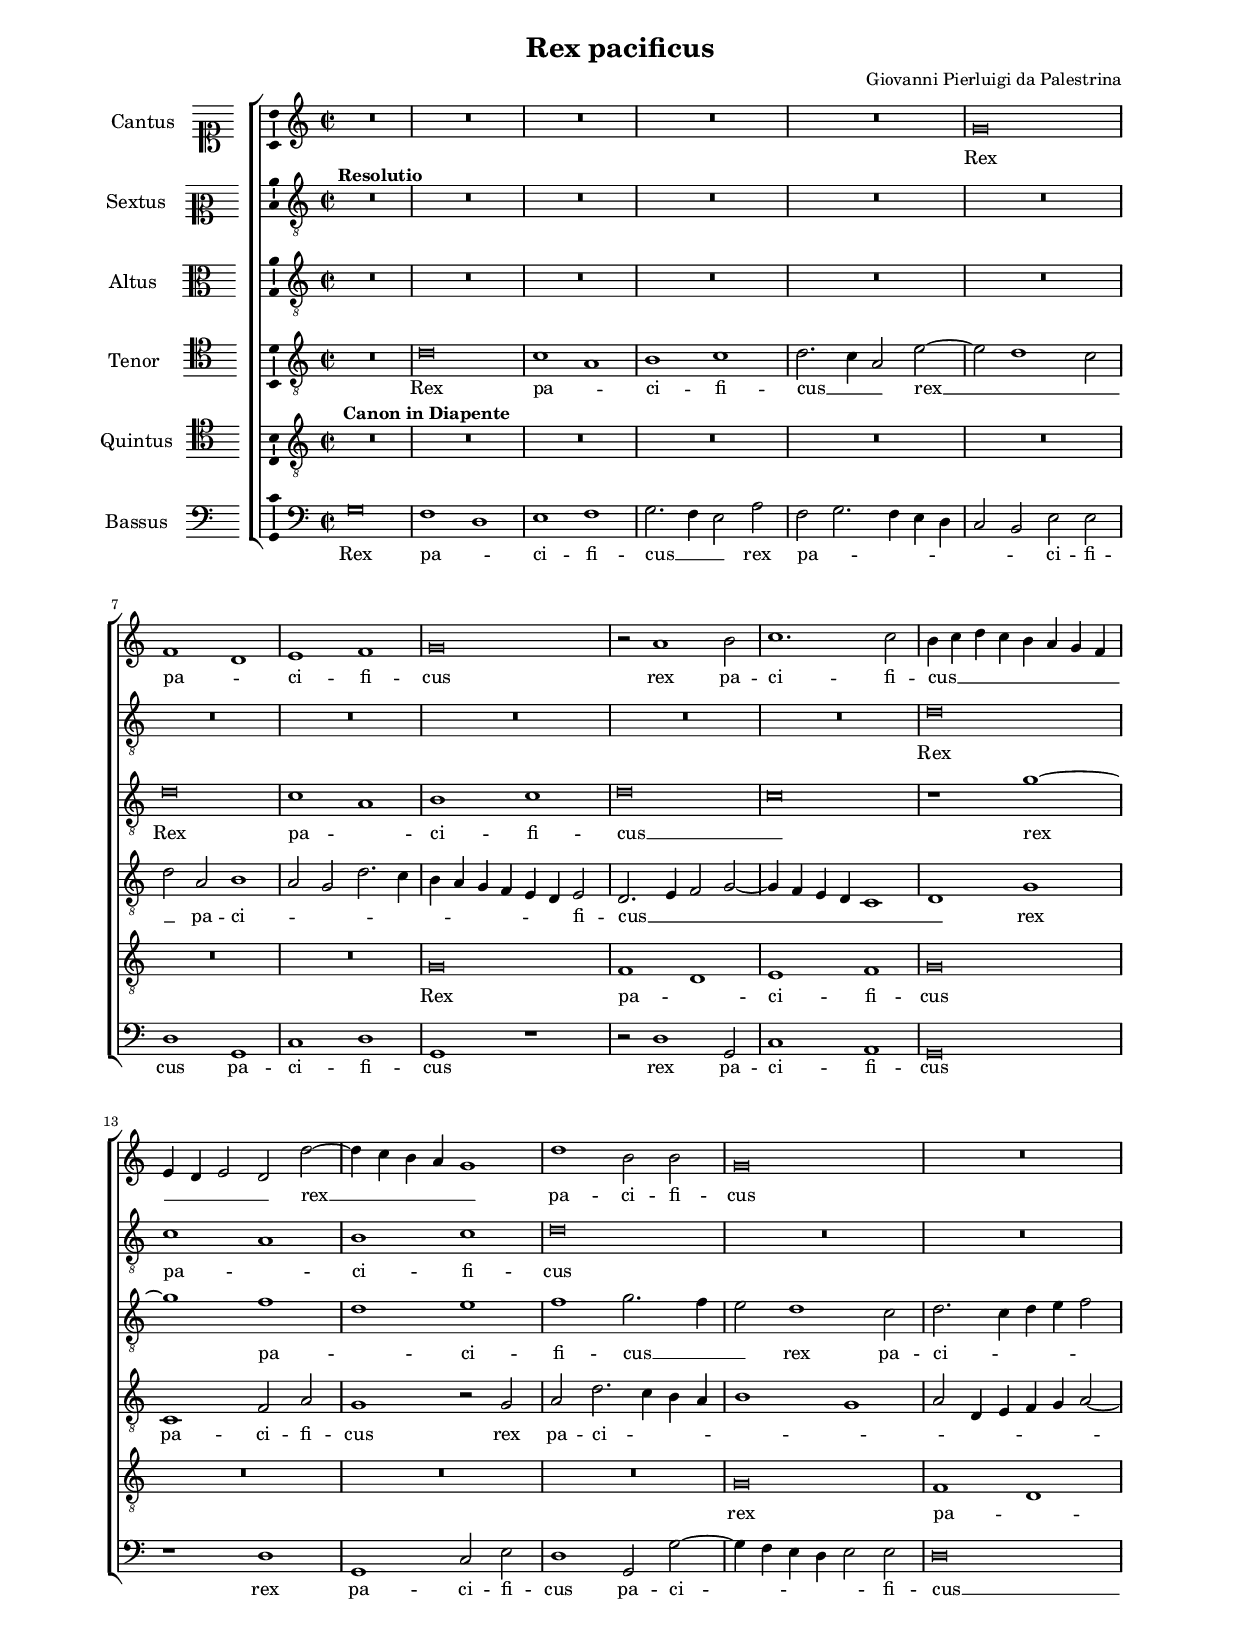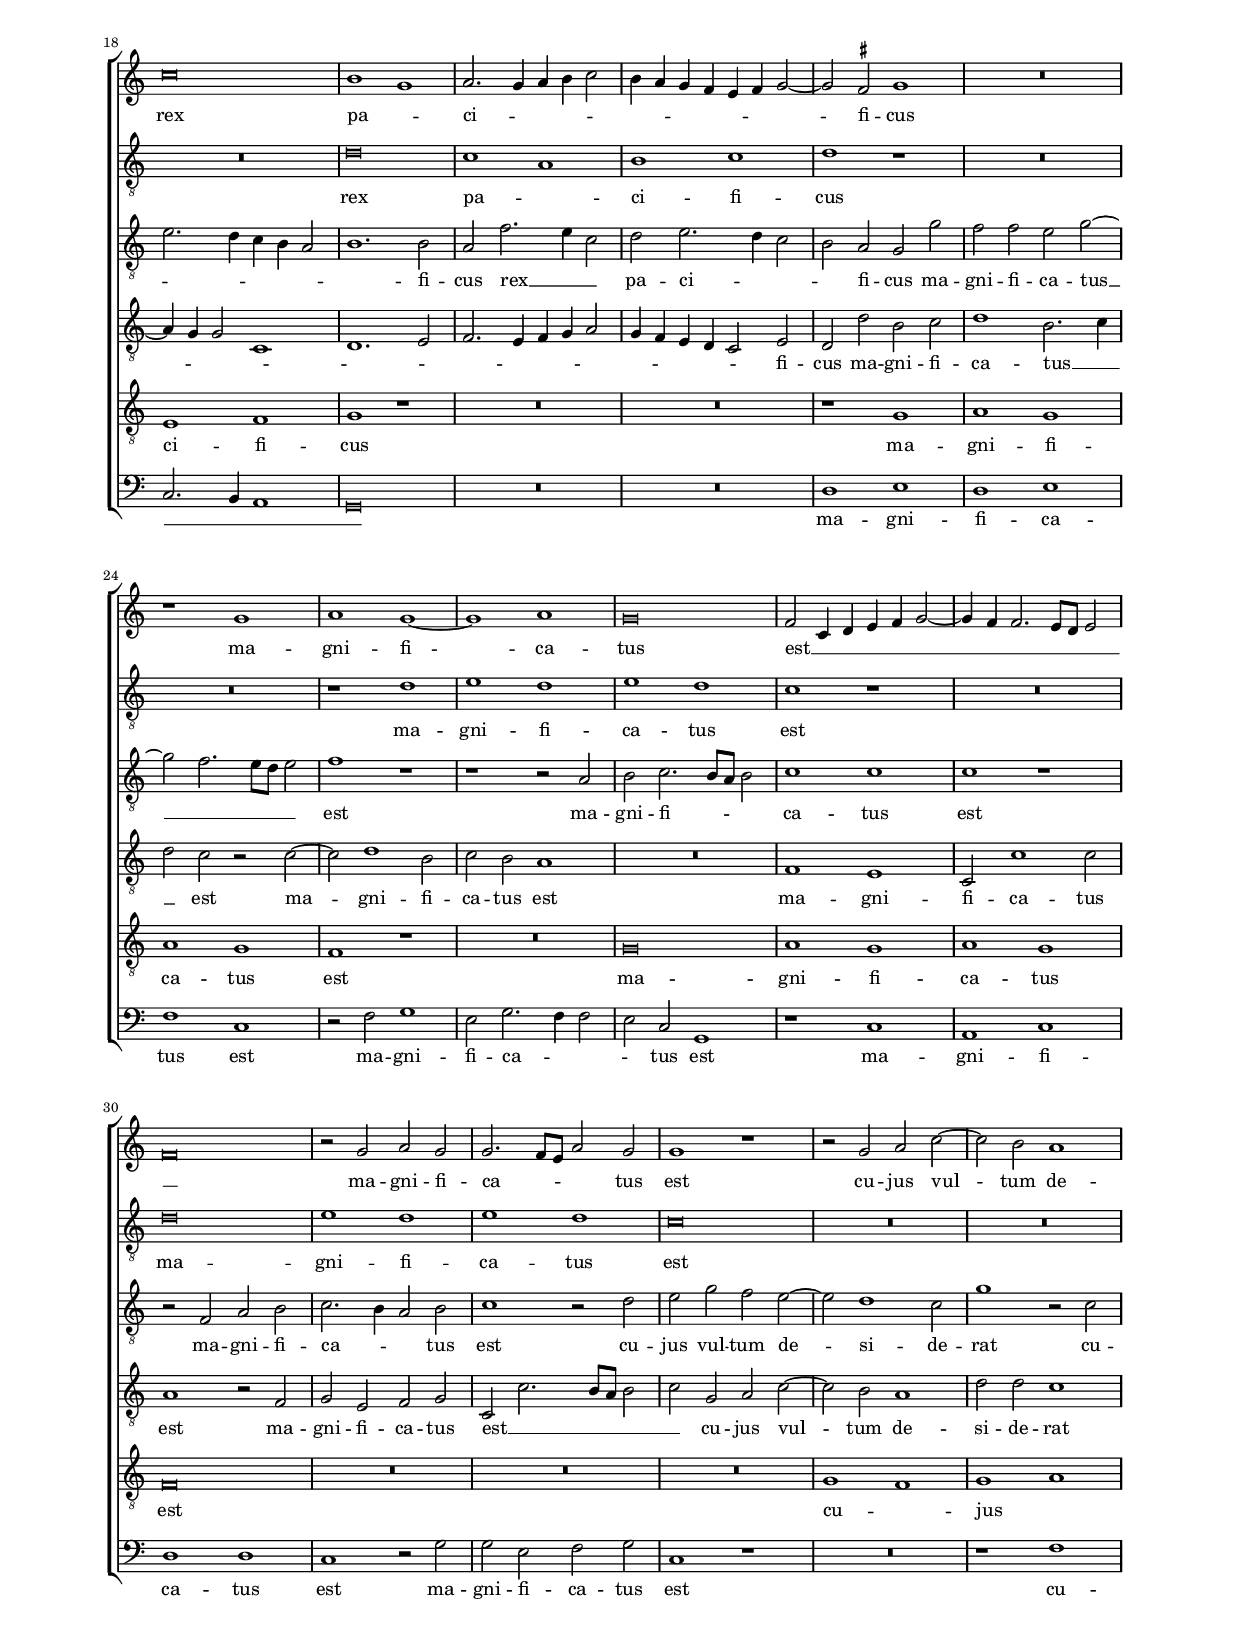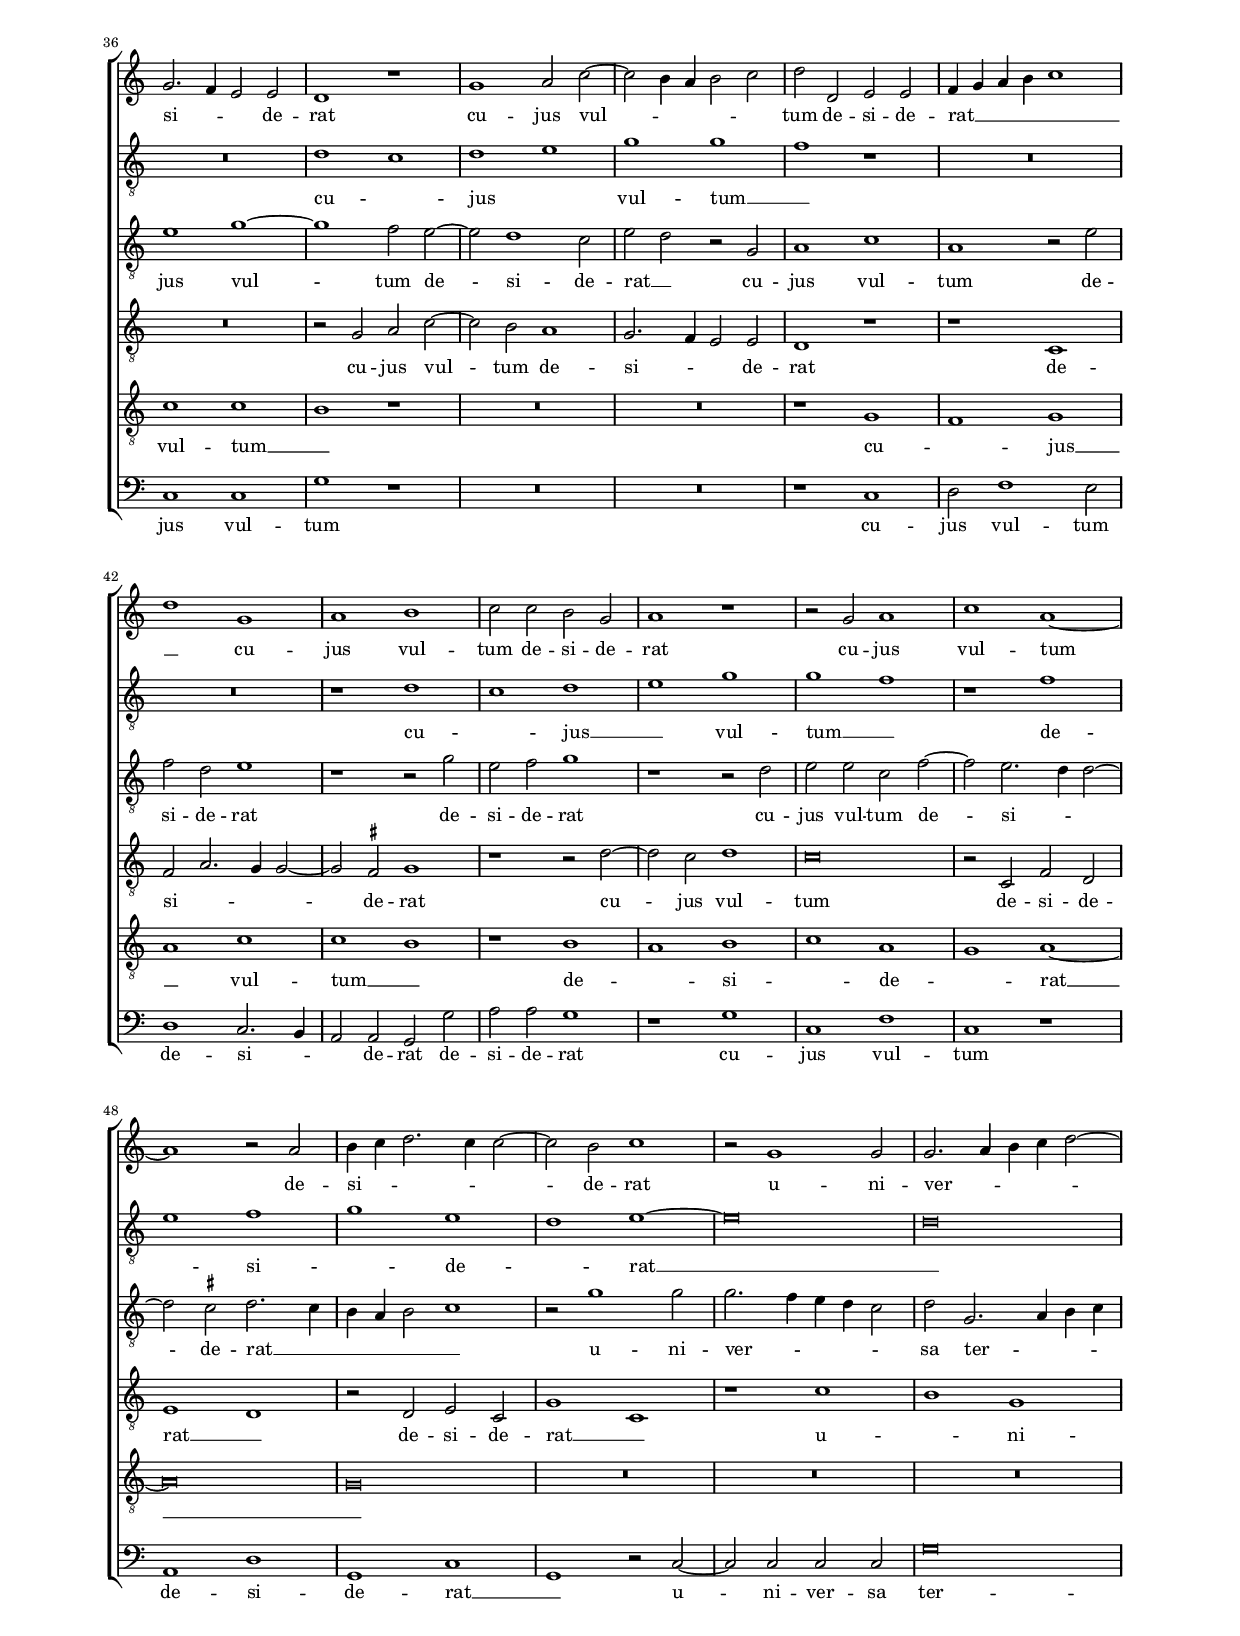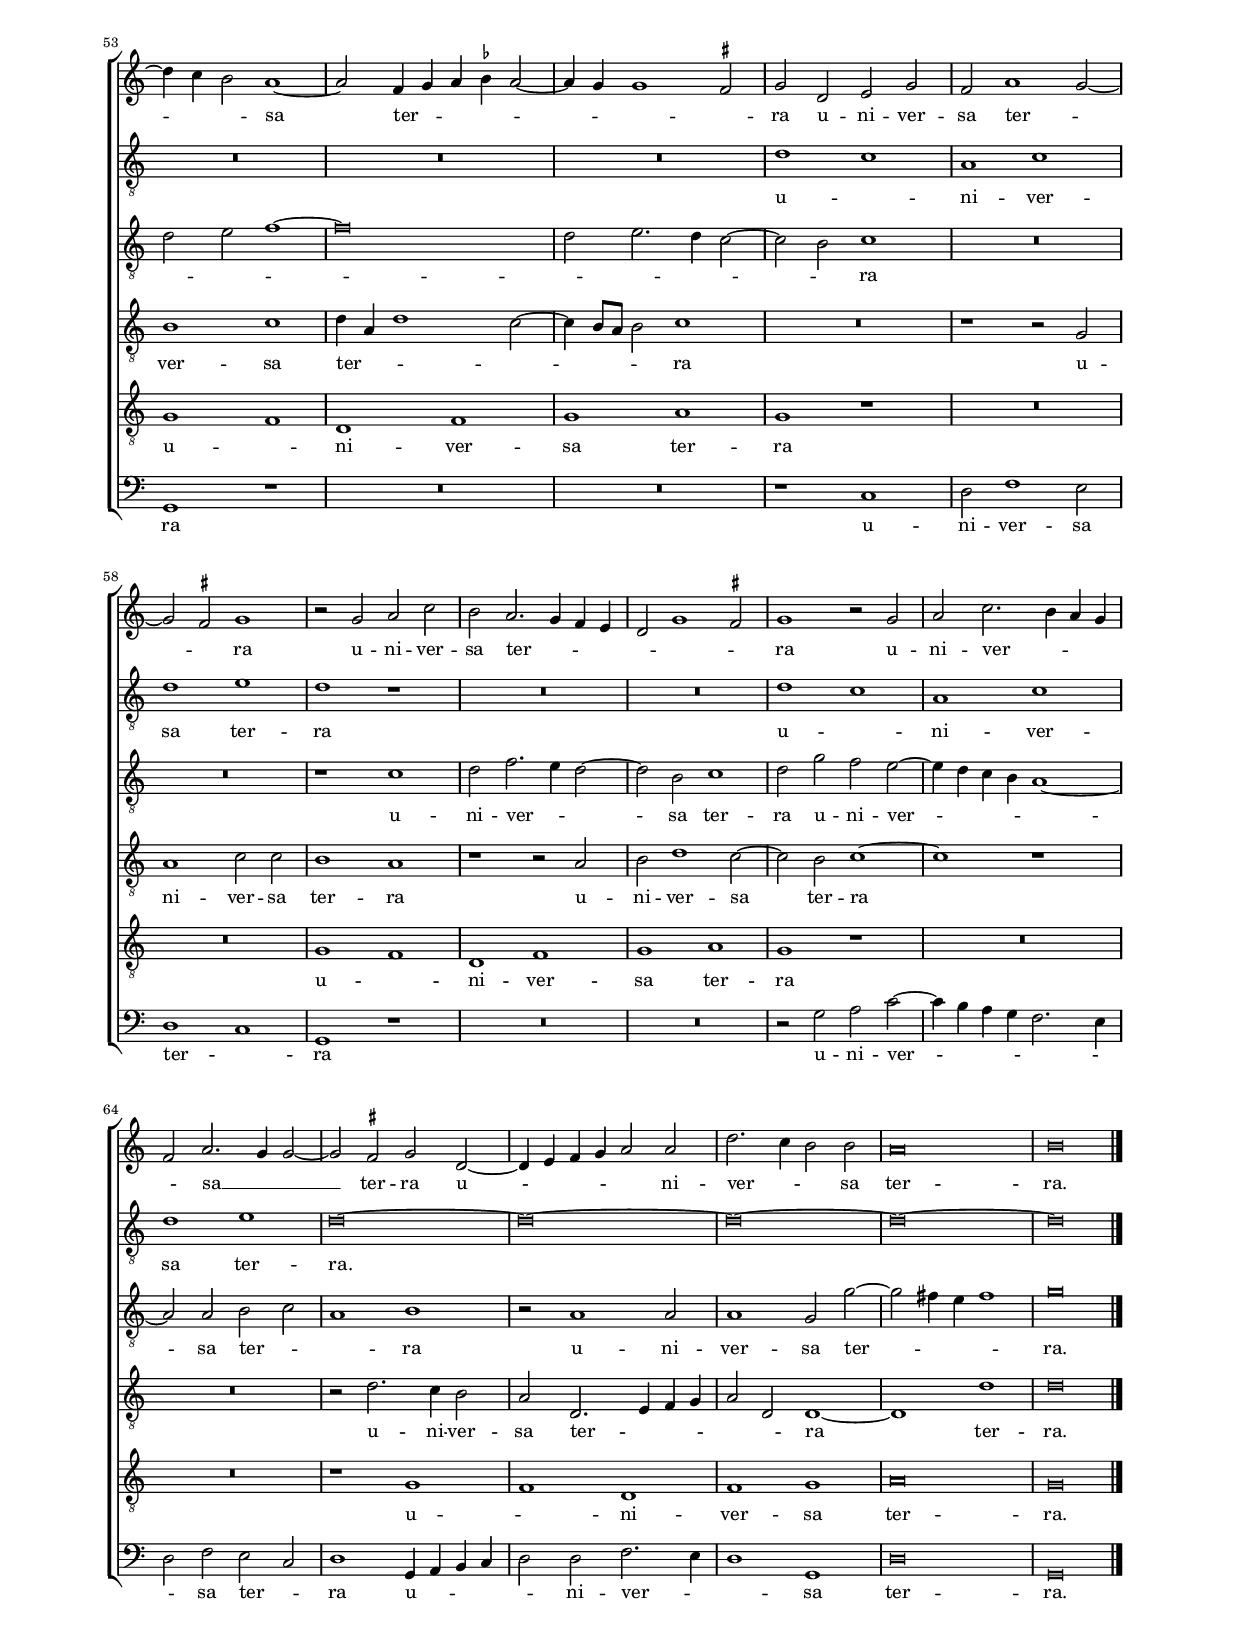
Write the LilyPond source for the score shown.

\header
{
  title="Rex pacificus"
  composer="Giovanni Pierluigi da Palestrina"
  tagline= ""
}

\version "2.24.2"
\include "deutsch.ly"
#(set-global-staff-size 15)
#(ly:set-option 'point-and-click #f)

	
global = {
	\key c \major
	\time 2/2 \set Score.measureLength = #(ly:make-moment 2/1)
	\skip 1*2*69 \bar "|."
	}

	ficta = { \once \set suggestAccidentals = ##t }
	
	forget = #(define-music-function (music) (ly:music?) #{
		\accidentalStyle forget
		$music
		\accidentalStyle default
		#})
	
	m = \melisma
	me = \melismaEnd


\paper
	{
	top-margin = 1.5 \cm
	bottom-margin = 1.5 \cm
	left-margin = 2 \cm
	right-margin = 2 \cm
	ragged-bottom = ##f
	ragged-last-bottom = ##f
	print-page-number = ##f
	system-system-spacing = #'((basic-distance . 16) (minimum-distance . 14) (padding . 5) (strechability . 50))
%	systems-per-page = 3
%	min-systems-per-page = 3
	}


incipitcantus = \markup { \score {
	{
	\set Staff.instrumentName = \markup { \fontsize #1 "Cantus" }
	\key c \major
	\clef soprano
	s4 \bar ""
	}
	\layout  {
	raggedright = ##t
	indent = 1.6 \cm
	line-width = 2.5 \cm
	\context { \Staff \remove Time_signature_engraver }
	\override Staff.Clef.Y-extent = #'(0 . 0)
	}} \hspace #1 }


incipitsextus = \markup { \score {
	{
	\set Staff.instrumentName = \markup { \fontsize #1 "Sextus" }
	\key c \major
	\clef mezzosoprano
	s4 \bar ""
	}
	\layout  {
	raggedright = ##t
	indent = 1.6 \cm
	line-width = 2.5 \cm
	\context { \Staff \remove Time_signature_engraver }
	\override Staff.Clef.Y-extent = #'(0 . 0)
	}} \hspace #1 }
	 
	 
incipitaltus = \markup { \score {
	{
	\set Staff.instrumentName = \markup { \fontsize #1 "Altus" }
	\key c \major
	\clef alto
	s4 \bar ""
	}
	\layout  {
	raggedright = ##t
	indent = 1.6 \cm
	line-width = 2.5 \cm
	\context { \Staff \remove Time_signature_engraver }
	\override Staff.Clef.Y-extent = #'(0 . 0)
	}} \hspace #1 }


incipittenor = \markup { \score {
	{
	\set Staff.instrumentName = \markup { \fontsize #1 "Tenor" }
	\key c \major
	\clef tenor
	s4 \bar ""
	}
	\layout  {
	raggedright = ##t
	indent = 1.6 \cm
	line-width = 2.5 \cm
	\context { \Staff \remove Time_signature_engraver }
	\override Staff.Clef.Y-extent = #'(0 . 0)
	}} \hspace #1 }
	 
	 
incipitquintus = \markup { \score {
	{
	\set Staff.instrumentName = \markup { \fontsize #1 "Quintus" }
	\key c \major
	\clef tenor
	s4 \bar ""
	}
	\layout  {
	raggedright = ##t
	indent = 1.6 \cm
	line-width = 2.5 \cm
	\context { \Staff \remove Time_signature_engraver }
	\override Staff.Clef.Y-extent = #'(0 . 0)
	}} \hspace #1 }
	 
	 
incipitbassus = \markup { \score {
	{
	\set Staff.instrumentName = \markup { \fontsize #1 "Bassus" }
	\key c \major
	\clef bass
	s4 \bar ""
	}
	\layout  {
	raggedright = ##t
	indent = 1.6 \cm
	line-width = 2.5 \cm
	\context { \Staff \remove Time_signature_engraver }
	\override Staff.Clef.Y-extent = #'(0 . 0)
	}} \hspace #1 }


cantus =  \relative c''
	{
	R\breve
	R\breve
	R\breve
	R\breve
%5
	R\breve
	g\breve
	f1 \m d \me
	e1 f
	g\breve
%10
	r2 a1 h2 |
	c1. c2
	h4 \m c d c h a g f
	e4 d e2 d \me d'~
	d4 \m c h a g1 \me
%15
	d'1 h2 h |
	g\breve
	R\breve
	c\breve
	h1 \m g \me
%20
	a2. \m g4 a h c2 |
	h4 a g f e f g2~
	g2 \me \ficta fis g1
	R\breve
	r1 g
%25
	a1 g~ |
	g1 a
	g\breve
	f2 \m c4 d e f g2~
	g4 f f2. e8 d e2
%30
	f\breve \me |
	r2 g a g
	g2. \m f8 e a2 \me g
	g1 r
	r2 g a c~
%35
	c2 h a1 |
	g2. \m f4 e2 \me e
	d1 r
	g1 a2 c~
	c2 \m h4 a h2 c \me
%40
	d2 d, e e |
	f4 \m g a h c1
	d1 \me g,
	a1 h
	c2 c h g
%45
	a1 r |
	r2 g a1
	c1 a~
	a1 r2 a
	h4 \m c d2. c4 c2~
%50
	c2 \me h c1 |
	r2 g1 g2
	g2. \m a4 h c d2~
	d4 c h2 \me a1~
	a2 f4 \m g a \ficta b a2~
%55
	a4 g g1 \ficta fis2 \me |
	g2 d e g
	f2 a1 \m g2~
	g2 \ficta fis \me g1
	r2 g a c
%60
	h2 a2. \m g4 f e |
	d2 g1 \ficta fis2 \me
	g1 r2 g
	a2 c2. \m h4 a g
	f2 \me a2. \m g4 g2~
%65
	g2 \me \ficta fis g d~ |
	d4 \m e f g a2 \me a
	d2. \m c4 h2 \me h
	a\breve
	h\breve |
	}
	

sextus = \relative c'
	{
	R\breve^\markup { \hspace #2 \bold "Resolutio" }
	R\breve
	R\breve
	R\breve
%5
	R\breve
	R\breve
	R\breve
	R\breve
	R\breve
%10
	R\breve
	R\breve
	d\breve
	c1 \m a \me
	h1 c
%15
	d\breve |
	R\breve
	R\breve
	R\breve
	d\breve
%20
	c1 \m a \me |
	h1 c
	d1 r
	R\breve
	R\breve
%25
	r1 d |
	e1 d
	e1 d
	c1 r
	R\breve
%30
	d\breve |
	e1 d
	e1 d
	c\breve
	R\breve
%35
	R\breve |
	R\breve
	d1 \m c \me
	d1 \m e \me
	g1 g \m
%40
	f1 \me r |
	R\breve
	R\breve
	r1 d \m
	c1 \me d1 \m
%45
	e1 \me g |
	g1 \m f \me
	r1 f \m
	e1 \me f \m
	g1 \me e \m
%50
	d1 \me e~ |
	e\breve \m
	d\breve \me
	R\breve
	R\breve
%55
	R\breve |
	d1 \m c \me
	a1 c
	d1 e
	d1 r
%60
	R\breve |
	R\breve
	d1 \m c \me
	a1 c
	d1 e
%65
	d\breve~ |
	d\breve~
	d\breve~
	d\breve~
	d\breve
	}

altus =  \relative c'
	{
	R\breve
	R\breve
	R\breve
	R\breve
%5
	R\breve
	R\breve
	d\breve
	c1 \m a \me
	h1 c
%10
	d\breve \m |
	c\breve \me
	r1 g'~
	g1 f \m
	d1 \me e
%15
	f1 g2. \m f4 |
	e2 \me d1 c2
	d2. \m c4 d e f2
	e2. d4 c h a2
	h1. \me h2
%20
	a2 f'2. \m e4 c2 \me |
	d2 e2. \m d4 c2
	h2 \me a g g'
	f2 f e g~
	g2 \m f2. e8 d e2 \me
%25
	f1 r |
	r1 r2 a,
	h2 c2. \m h8 a h2 \me
	c1 c
	c1 r
%30
	r2 f, a h |
	c2. \m h4 a2 \me h
	c1 r2 d
	e2 g f e~
	e2 d1 c2
%35
	g'1 r2 c, |
	e1 g~
	g1 f2 e~
	e2 d1 c2
	e2 \m d \me r g,
%40
	a1 c |
	a1 r2 e'
	f2 d e1
	r1 r2 g
	e2 f g1
%45
	r1 r2 d |
	e2 e c f~
	f2 e2. \m d4 d2~
	d2 \me \ficta cis d2. \m \forget c4
	h4 a h2 c1 \me
%50
	r2 g'1 g2 |
	g2. \m f4 e d c2 \me
	d2 g,2. \m a4 h c
	d2 e f1~
	f\breve
%55
	d2 e2. d4 c2~ |
	c2 h \me c1
	R\breve
	R\breve
	r1 c
%60
	d2 f2. \m e4 d2~ |
	d2 \me h c1
	d2 g f e~
	e4 \m d c h a1~
	a2 \me a h \m c
%65
	a1 \me h |
	r2 a1 a2
	a1 g2 g'~
	g2 \m fis4 e fis1 \me
	g\breve
	}
	


tenor =  \relative c'
	{
	R\breve
	d\breve
	c1 \m a \me
	h1 c
%5
	d2. \m c4 a2 \me e'~ |
	e2 \m d1 c2
	d2 \me a h1 \m
	a2 g d'2. c4
	h4 a g f e d \me e2
%10
	d2. \m e4 f2 g~ |
	g4 f e d c1
	d1 \me g
	c,1 f2 a
	g1 r2 g
%15
	a2 d2. \m c4 h a |
	h1 g
	a2 d,4 e f g a2~
	a4 g g2 c,1
	d1. e2
%20
	f2. e4 f g a2 |
	g4 f e d c2 \me e
	d2 d' h c
	d1 h2. \m c4
	d2 \me c r c~
%25
	c2 d1 h2 |
	c2 h a1
	R\breve
	f1 e
	c2 c'1 c2
%30
	a1 r2 f |
	g2 e f g
	c,2 \m c'2. h8 a h2
	c2 \me g a c~
	c2 h a1
%35
	d2 d c1 |
	R\breve
	r2 g a c~
	c2 h a1
	g2. \m f4 e2 \me e
%40
	d1 r |
	r1 c
	f2 \m a2. g4 g2~
	g2 \me \ficta fis g1
	r1 r2 d'~
%45
	d2 c d1 |
	c\breve
	r2 c, f d
	e1 \m d \me
	r2 d e c
%50
	g'1 \m c, \me |
	r1 c' \m
	h1 \me g
	h1 c
	d4 \m a d1 c2~
%55
	c4 h8 a h2 \me c1 |
	R\breve
	r1 r2 g
	a1 c2 c
	h1 a
%60
	r1 r2 a |
	h2 d1 c2~
	c2 h c1~
	c1 r
	R\breve
%65
	r2 d2. c4 h2 |
	a2 d,2. \m e4 f g
	a2 d, \me d1~
	d1 d'
	d\breve
	}

	
quintus  =  \relative c'
	{
	R\breve^\markup { \hspace #14 \bold "Canon in Diapente" }
	R\breve
	R\breve
	R\breve
%5
	R\breve
	R\breve
	R\breve
	R\breve
	g\breve
%10
	f1 \m d \me |
	e1 f
	g\breve
	R\breve
	R\breve
%15
	R\breve |
	g\breve
	f1 \m d \me
	e1 f
	g1 r
%20
	R\breve |
	R\breve
	r1 g
	a1 g
	a1 g
%25
	f1 r |
	R\breve
	g\breve
	a1 g
	a1 g
%30
	f\breve |
	R\breve
	R\breve
	R\breve
	g1 \m f \me
%35
	g1 \m a \me |
	c1 c \m
	h1 \me r
	R\breve
	R\breve
%40
	r1 g \m |
	f1 \me g \m
	a1 \me c
	c1 \m h \me
	r1 h \m
%45
	a1 \me h \m |
	c1 \me a \m
	g1 \me a~
	a\breve \m
	g\breve \me
%50
	R\breve |
	R\breve
	R\breve
	g1 \m f \me
	d1 f
%55
	g1 a |
	g1 r
	R\breve
	R\breve
	g1 \m f \me
%60
	d1 f |
	g1 a
	g1 r
	R\breve
	R\breve
%65
	r1 g \m |
	f1 \me d
	f1 g
	a\breve
	g\breve
	}


bassus  =  \relative c
	{
	g'\breve
	f1 \m d \me
	e1 f
	g2. \m f4 e2 \me a
%5
	f2 \m g2. f4 e d |
	c2 h \me e e
	d1 g,
	c1 d
	g, r
%10
	r2 d'1 g,2 |
	c1 a
	g\breve
	r1 d'
	g,1 c2 e
%15
	d1 g,2 g'~ |
	g4 \m f e d e2 \me e
	d\breve \m
	c2. h4 a1
	g\breve \me
%20
	R\breve |
	R\breve
	d'1 e
	d1 e
	f1 c
%25
	r2 f g1 |
	e2 g2. \m f4 f2
	e2 \me c g1
	r1 c
	a1 c
%30
	d1 d |
	c1 r2 g'
	g2 e f g
	c,1 r
	R\breve
%35
	r1 f |
	c1 c
	g'1 r
	R\breve
	R\breve
%40
	r1 c, |
	d2 f1 e2
	d1 c2. \m h4
	a2 \me a g g'
	a2 a g1
%45
	r1 g |
	c,1 f
	c1 r
	a1 d
	g,1 c \m
%50
	g1 \me r2 c~ |
	c2 c c c
	g'\breve
	g,1 r
	R\breve
%55
	R\breve |
	r1 c
	d2 f1 e2
	d1 \m c \me
	g1 r
%60
	R\breve |
	R\breve
	r2 g' a c~
	c4 \m h a g f2. e4
	d2 \me f e \m c \me
%65
	d1 g,4 \m a h c |
	d2 \me d f2. \m e4
	d1 \me g,
	d'\breve
	g,\breve
	}
	
lyricscantus = \lyricmode {
	Rex pa -- ci -- fi -- cus
	rex pa -- ci -- fi -- cus __
	rex __ pa -- ci -- fi -- cus
	rex pa -- ci -- fi -- cus
	ma -- gni -- fi -- ca -- tus est __
	ma -- gni -- fi -- ca -- tus est
	cu -- jus vul -- tum de -- si -- de -- rat
	cu -- jus vul -- tum de -- si -- de -- rat __
	cu -- jus vul -- tum de -- si -- de -- rat
	cu -- jus vul -- tum de -- si -- de -- rat
	u -- ni -- ver -- sa ter -- ra
	u -- ni -- ver -- sa ter -- ra
	u -- ni -- ver -- sa ter -- ra
	u -- ni -- ver -- sa __ ter -- ra
	u -- ni -- ver -- sa ter -- ra.
	}

	
lyricssextus = \lyricmode {
	Rex pa -- ci -- fi -- cus
	rex pa -- ci -- fi -- cus
	ma -- gni -- fi -- ca -- tus est
	ma -- gni -- fi -- ca -- tus est
	cu -- jus vul -- tum __
	cu -- jus __ vul -- tum __
	de -- si -- de -- rat __
	u -- ni -- ver -- sa ter -- ra
	u -- ni -- ver -- sa ter -- ra.
	}
	
	
lyricsaltus = \lyricmode {
	Rex pa -- ci -- fi -- cus __
	rex pa -- ci -- fi -- cus __
	rex pa -- ci -- fi -- cus
	rex __ pa -- ci -- fi -- cus
	ma -- gni -- fi -- ca -- tus __ est
	ma -- gni -- fi -- ca -- tus est
	ma -- gni -- fi -- ca -- tus est
	cu -- jus vul -- tum de -- si -- de -- rat
	cu -- jus vul -- tum de -- si -- de -- rat __
	cu -- jus vul -- tum de -- si -- de -- rat
	de -- si -- de -- rat
	cu -- jus vul -- tum de -- si -- de -- rat __
	u -- ni -- ver -- sa ter -- ra
	u -- ni -- ver -- sa ter -- ra
	u -- ni -- ver -- sa ter -- ra
	u -- ni -- ver -- sa ter -- ra.
	}
	

lyricstenor = \lyricmode {
	Rex pa -- ci -- fi -- cus __
	rex __ pa -- ci -- fi -- cus __
	rex pa -- ci -- fi -- cus
	rex pa -- ci -- fi -- cus
	ma -- gni -- fi -- ca -- tus __ est
	ma -- gni -- fi -- ca -- tus est
	ma -- gni -- fi -- ca -- tus est
	ma -- gni -- fi -- ca -- tus est __
	cu -- jus vul -- tum de -- si -- de -- rat
	cu -- jus vul -- tum de -- si -- de -- rat
	de -- si -- de -- rat
	cu -- jus vul -- tum de -- si -- de -- rat __
	de -- si -- de -- rat __
	u -- ni -- ver -- sa ter -- ra
	u -- ni -- ver -- sa ter -- ra
	u -- ni -- ver -- sa ter -- ra
	u -- ni -- ver -- sa ter -- ra
	ter -- ra.
	}

	
lyricsquintus = \lyricmode {
	Rex pa -- ci -- fi -- cus
	rex pa -- ci -- fi -- cus
	ma -- gni -- fi -- ca -- tus est
	ma -- gni -- fi -- ca -- tus est
	cu -- jus vul -- tum __
	cu -- jus __ vul -- tum __
	de -- si -- de -- rat __
	u -- ni -- ver -- sa ter -- ra
	u -- ni -- ver -- sa ter -- ra
	u -- ni -- ver -- sa ter -- ra.
	}
	
	
lyricsbassus = \lyricmode {
	Rex pa -- ci -- fi -- cus __
	rex pa -- ci -- fi -- cus
	pa -- ci -- fi -- cus
	rex pa -- ci -- fi -- cus
	rex pa -- ci -- fi -- cus
	pa -- ci -- fi -- cus __
	ma -- gni -- fi -- ca -- tus est
	ma -- gni -- fi -- ca -- tus est
	ma -- gni -- fi -- ca -- tus est
	ma -- gni -- fi -- ca -- tus est
	cu -- jus vul -- tum
	cu -- jus vul -- tum de -- si -- de -- rat
	de -- si -- de -- rat
	cu -- jus vul -- tum de -- si -- de -- rat __
	u -- ni -- ver -- sa ter -- ra
	u -- ni -- ver -- sa ter -- ra
	u -- ni -- ver -- sa ter -- ra
	u -- ni -- ver -- sa ter -- ra.
	}
	

\score
	{  
	\new ChoirStaff \with { \override StaffGrouper.staff-staff-spacing.basic-distance = #12 }
	<<
	
	\new Staff << \global
	\new Voice="v1" {
		\set Staff.instrumentName=\incipitcantus
		\set Staff.midiInstrument = "reed organ"
		\clef violin
		\cantus }
	\new Lyrics \lyricsto "v1" {\lyricscantus }
	>>
	
	
	\new Staff << \global
	\new Voice="v6" {
		\set Staff.instrumentName=\incipitsextus
		\set Staff.midiInstrument = "reed organ"
		\clef "G_8" 
		\sextus}
	\new Lyrics \lyricsto "v6" {\lyricssextus }
	>>

	
	\new Staff << \global
	\new Voice="v2" {
		\set Staff.instrumentName=\incipitaltus
		\set Staff.midiInstrument = "reed organ"
		\clef "G_8" 
		\altus}
	\new Lyrics \lyricsto "v2" {\lyricsaltus }
	>>

	
	\new Staff << \global
	\new Voice="v3" {
		\set Staff.instrumentName=\incipittenor
		\set Staff.midiInstrument = "reed organ"
		\clef "G_8"
		\tenor }
	\new Lyrics \lyricsto "v3" {\lyricstenor }
	>>
	
	
	\new Staff << \global
	\new Voice="v5" {
		\set Staff.instrumentName=\incipitquintus
		\set Staff.midiInstrument = "reed organ"
		\clef "G_8"
		\quintus}
	\new Lyrics \lyricsto "v5" {\lyricsquintus }
	>>
	
	
	\new Staff << \global
	\new Voice="v4" {
		\set Staff.instrumentName=\incipitbassus
		\set Staff.midiInstrument = "reed organ"
		\clef "bass" 
		\bassus }
	\new Lyrics \lyricsto "v4" {\lyricsbassus}
	>>
	
	>>
		
	\layout
	{
	indent = 2.4 \cm
	\context { \Staff \consists Ambitus_engraver }
	\context { \Voice \override Slur.transparent = ##t }
	\context { \Score \override BarNumber.padding = #2 }
	\context { \Voice \override NoteHead.style = #'baroque }
	}
	
\midi
	{
	\tempo 2 = 95
	}
	
}


% EOF
